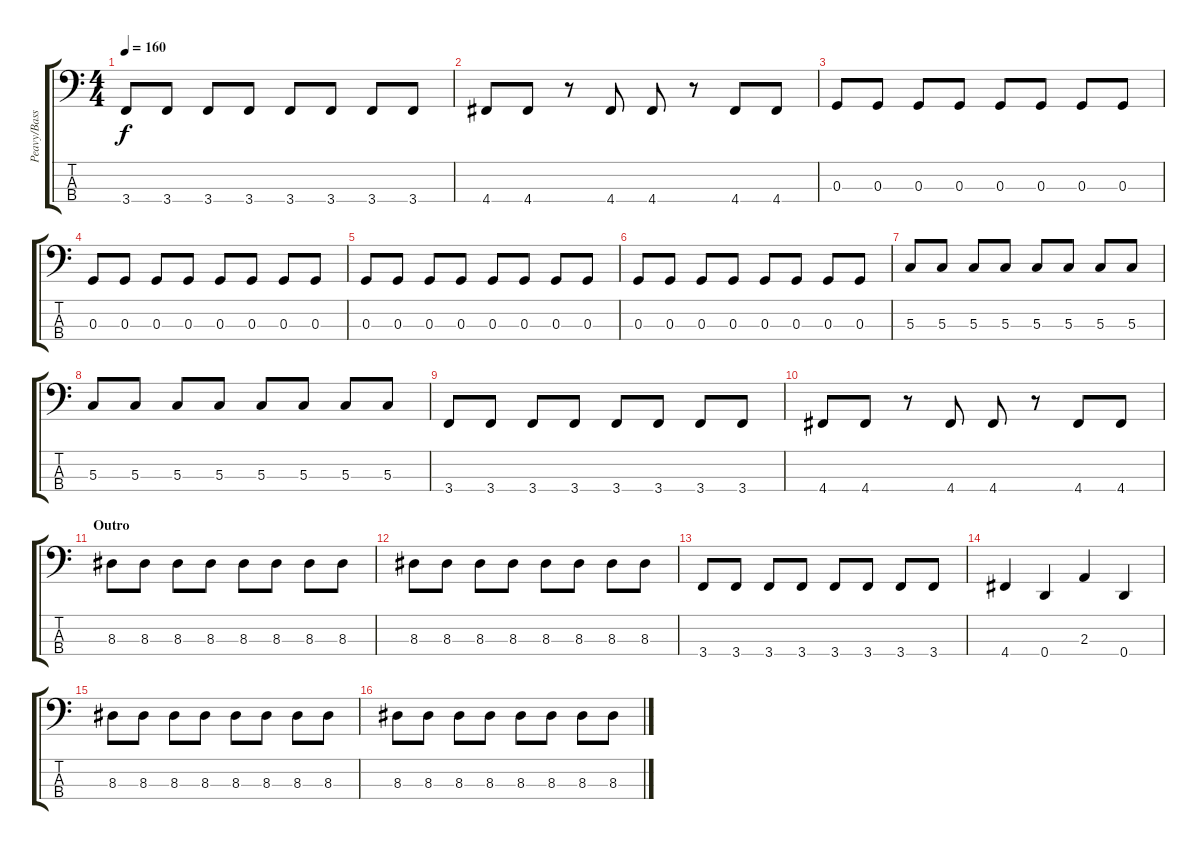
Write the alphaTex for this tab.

\track ("Peavy/Bass" "Peavy/Bass") {instrument electricbasspick}
\staff {score tabs}
\tuning (F2 C2 G1 D1) {hide}
\ts (4 4)
\tempo 160
\clef f4
\ks c
3.4.8{dy f} 3.4.8 3.4.8 3.4.8 3.4.8 3.4.8 3.4.8 3.4.8 |
4.4.8 4.4.8 r.8 4.4.8 4.4.8 r.8 4.4.8 4.4.8 |
0.3.8 0.3.8 0.3.8 0.3.8 0.3.8 0.3.8 0.3.8 0.3.8 |
0.3.8 0.3.8 0.3.8 0.3.8 0.3.8 0.3.8 0.3.8 0.3.8 |
0.3.8 0.3.8 0.3.8 0.3.8 0.3.8 0.3.8 0.3.8 0.3.8 |
0.3.8 0.3.8 0.3.8 0.3.8 0.3.8 0.3.8 0.3.8 0.3.8 |
5.3.8 5.3.8 5.3.8 5.3.8 5.3.8 5.3.8 5.3.8 5.3.8 |
5.3.8 5.3.8 5.3.8 5.3.8 5.3.8 5.3.8 5.3.8 5.3.8 |
3.4.8 3.4.8 3.4.8 3.4.8 3.4.8 3.4.8 3.4.8 3.4.8 |
4.4.8 4.4.8 r.8 4.4.8 4.4.8 r.8 4.4.8 4.4.8 |
\section ("" "Outro")
8.3.8 8.3.8 8.3.8 8.3.8 8.3.8 8.3.8 8.3.8 8.3.8 |
8.3.8 8.3.8 8.3.8 8.3.8 8.3.8 8.3.8 8.3.8 8.3.8 |
3.4.8 3.4.8 3.4.8 3.4.8 3.4.8 3.4.8 3.4.8 3.4.8 |
4.4.4 0.4.4 2.3.4 0.4.4 |
8.3.8 8.3.8 8.3.8 8.3.8 8.3.8 8.3.8 8.3.8 8.3.8 |
8.3.8 8.3.8 8.3.8 8.3.8 8.3.8 8.3.8 8.3.8 8.3.8
